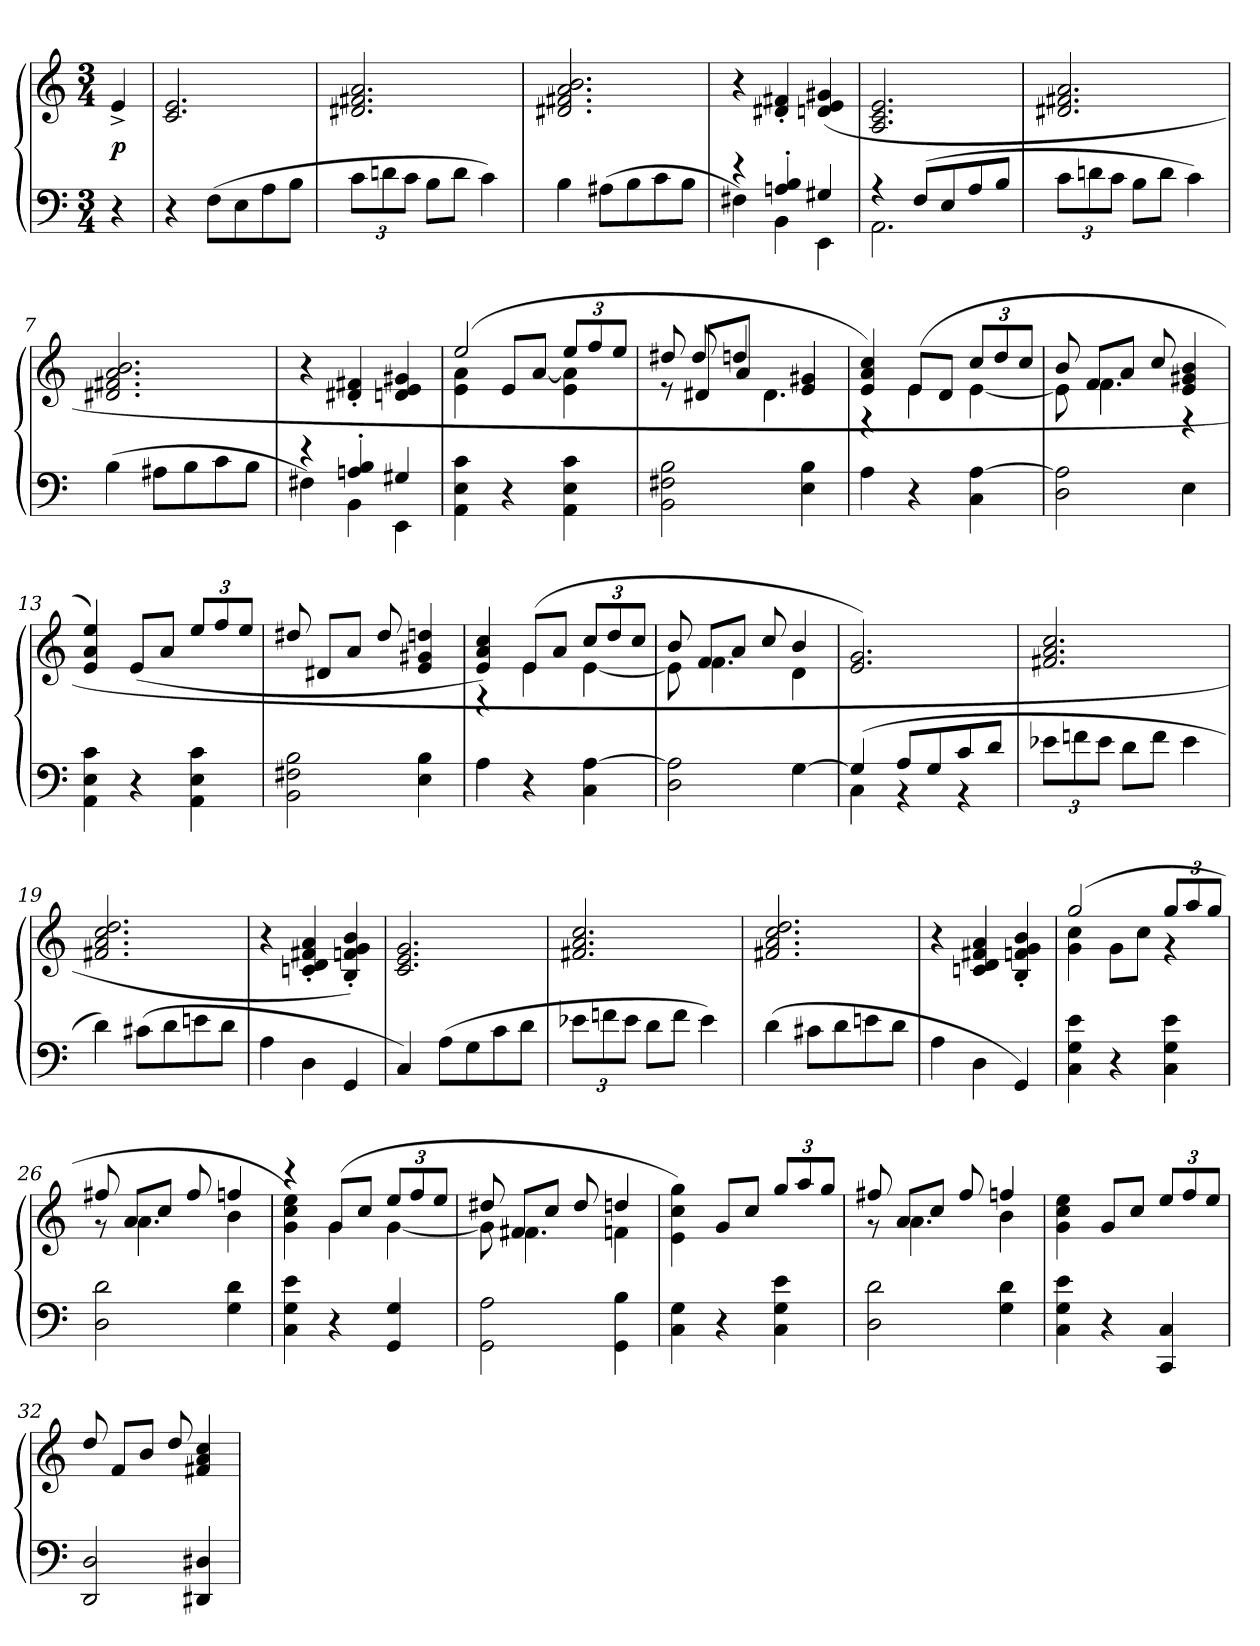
**kern	**kern	**dynam
*part1	*part1	*part1
*staff2	*staff1	*staff1/2
*clefF4	*clefG2	*
*k[]	*k[]	*
*a:	*a:	*
*M3/4	*M3/4	*
=	=	=
4r	4e^/	p
=1	=1	=1
4r	2.c/ 2.e/	.
(8F\L	.	.
8E\	.	.
8A\	.	.
8B\J	.	.
=2	=2	=2
12c\L	2.d#X/ 2.f#X/ 2.a/	.
12dn\	.	.
12c\J	.	.
8B\L	.	.
8d\J	.	.
4c\)	.	.
=3	=3	=3
4B\	2.d#X/ 2.f#X/ 2.a/ 2.b/	.
(8A#X\L	.	.
8B\	.	.
8c\	.	.
8B\J	.	.
=4	=4	=4
*^	*	*
4r	4F#X\)	4r	.
4An'/ 4B'/	4BB\	4d#X'/ 4f#X'/	.
4G#X/	4EE\	(4dn/ 4e/ 4g#X/	.
=5	=5	=5	=5
4r	2.AA\	2.A/ 2.c/ 2.e/	.
(8F/L	.	.	.
8E/	.	.	.
8A/	.	.	.
8B/J	.	.	.
*v	*v	*	*
=6	=6	=6
12c\L	2.d#X/ 2.f#X/ 2.a/	.
12dn\	.	.
12c\J	.	.
8B\L	.	.
8d\J	.	.
4c\)	.	.
=7	=7	=7
(4B\	2.d#X/ 2.f#X/ 2.a/ 2.b/	.
8A#X\L	.	.
8B\	.	.
8c\	.	.
8B\J	.	.
=8	=8	=8
*^	*	*
4r	4F#X\)	4r	.
4An'/ 4B'/	4BB\	4d#X'/ 4f#X'/	.
4G#X/	4EE\	4dn/ 4e/ 4g#X/	.
*v	*v	*	*
=9	=9	=9
*	*^	*
4AA\ 4E\ 4c\	(2ee/	4e\ 4a\	.
4r	.	8e/L	.
.	.	[8a/J	.
4AA\ 4E\ 4c\	12ee/L	4e\ 4a]\	.
.	12ff/	.	.
.	12ee/J	.	.
=10	=10	=10	=10
2BB\ 2F#X\ 2B\	8dd#X/	8r	.
.	8dd#/	8d#X/L	.
.	4ddn/	8a/J	.
.	.	4.d#\	.
4E\ 4B\	4e/ 4g#X/	.	.
=11	=11	=11	=11
4A\	4e/ 4a/ 4cc/)	4r	.
4r	(8e/L	4e\	.
.	8d/J	.	.
4C\ [4A\	12cc/L	[4e\	.
.	12dd/	.	.
.	12cc/J	.	.
=12	=12	=12	=12
2D\ 2A]\	8b/	8e\]	.
.	8f/L	4.f\	.
.	8a/J	.	.
.	8cc/	.	.
4E\	4e/ 4g#X/ 4b/	4r	.
*	*v	*v	*
=13	=13	=13
4AA\ 4E\ 4c\	4e/ 4a/ 4ee/)	.
4r	(8e/L	.
.	8a/J	.
4AA\ 4E\ 4c\	12ee/L	.
.	12ff/	.
.	12ee/J	.
=14	=14	=14
2BB\ 2F#X\ 2B\	8dd#X/	.
.	8d#X/L	.
.	8a/J	.
.	8dd#/	.
4E\ 4B\	4e/ 4g#X/ 4ddn/	.
=15	=15	=15
*	*^	*
4A\	4e/ 4a/ 4cc/)	4r	.
4r	(8e/L	4e\	.
.	8a/J	.	.
4C\ [4A\	12cc/L	[4e\	.
.	12dd/	.	.
.	12cc/J	.	.
=16	=16	=16	=16
2D\ 2A]\	8b/	8e\]	.
.	8f/L	4.f\	.
.	8a/J	.	.
.	8cc/	.	.
[4G\	4b/	4d\	.
*	*v	*v	*
=17	=17	=17
*^	*	*
(4G/]	4C\	2.e/ 2.g/)	.
8A/L	4r	.	.
8G/	.	.	.
8c/	4r	.	.
8d/J	.	.	.
*v	*v	*	*
=18	=18	=18
12e-X\L	2.f#X/ 2.a/ 2.cc/	.
12fn\	.	.
12e-\J	.	.
8d\L	.	.
8f\J	.	.
4e-\	.	.
=19	=19	=19
4d\)	2.f#X/ 2.a/ 2.cc/ 2.dd/	.
(8c#X\L	.	.
8d\	.	.
8en\	.	.
8d\J	.	.
=20	=20	=20
4A\	4r	.
4D\	4cn'/ 4d'/ 4f#X'/ 4a'/	.
4GG/	4B'/ 4fn'/ 4g'/ 4b'/)	.
=21	=21	=21
4C/)	2.c/ 2.e/ 2.g/	.
(8A\L	.	.
8G\	.	.
8c\	.	.
8d\J	.	.
=22	=22	=22
12e-X\L	2.f#X/ 2.a/ 2.cc/	.
12fn\	.	.
12e-\J	.	.
8d\L	.	.
8f\J	.	.
4e-\)	.	.
=23	=23	=23
(4d\	2.f#X/ 2.a/ 2.cc/ 2.dd/	.
8c#X\L	.	.
8d\	.	.
8en\	.	.
8d\J	.	.
=24	=24	=24
4A\	4r	.
4D\	4cn/ 4d/ 4f#X/ 4a/	.
4GG/)	4B'/ 4fn'/ 4g'/ 4b'/	.
=25	=25	=25
*	*^	*
4C\ 4G\ 4e\	(2gg/	4g\ 4cc\	.
4r	.	8g\L	.
.	.	8cc\J	.
4C\ 4G\ 4e\	12gg/L	4r	.
.	12aa/	.	.
.	12gg/J	.	.
=26	=26	=26	=26
2D\ 2d\	8ff#X/	8r	.
.	8a/L	4.a\	.
.	8cc/J	.	.
.	8ff#/	.	.
4G\ 4d\	4ffn/	4b\	.
=27	=27	=27	=27
4C\ 4G\ 4e\	4r	4g\ 4cc\ 4ee\)	.
4r	(8g/L	4g\	.
.	8cc/J	.	.
4GG/ 4G/	12ee/L	[4g\	.
.	12ff/	.	.
.	12ee/J	.	.
=28	=28	=28	=28
2GG\ 2A\	8dd#X/	8g\]	.
.	8f#X/L	4.f#X\	.
.	8cc/J	.	.
.	8dd#/	.	.
4GG\ 4B\	4ddn/	4fn\	.
*	*v	*v	*
=29	=29	=29
4C\ 4G\	4e\ 4cc\ 4gg\)	.
4r	8g/L	.
.	8cc/J	.
4C\ 4G\ 4e\	12gg/L	.
.	12aa/	.
.	12gg/J	.
=30	=30	=30
*	*^	*
2D\ 2d\	8ff#X/	8r	.
.	8a/L	4.a\	.
.	8cc/J	.	.
.	8ff#/	.	.
4G\ 4d\	4ffn/	4b\	.
*	*v	*v	*
=31	=31	=31
4C\ 4G\ 4e\	4g\ 4cc\ 4ee\	.
4r	8g/L	.
.	8cc/J	.
4CC/ 4C/	12ee/L	.
.	12ff/	.
.	12ee/J	.
=32	=32	=32
2DD/ 2D/	8dd/	.
.	8f/L	.
.	8b/J	.
.	8dd/	.
4DD#X/ 4D#X/	4f#X/ 4a/ 4cc/	.
=	=	=
*-	*-	*-
